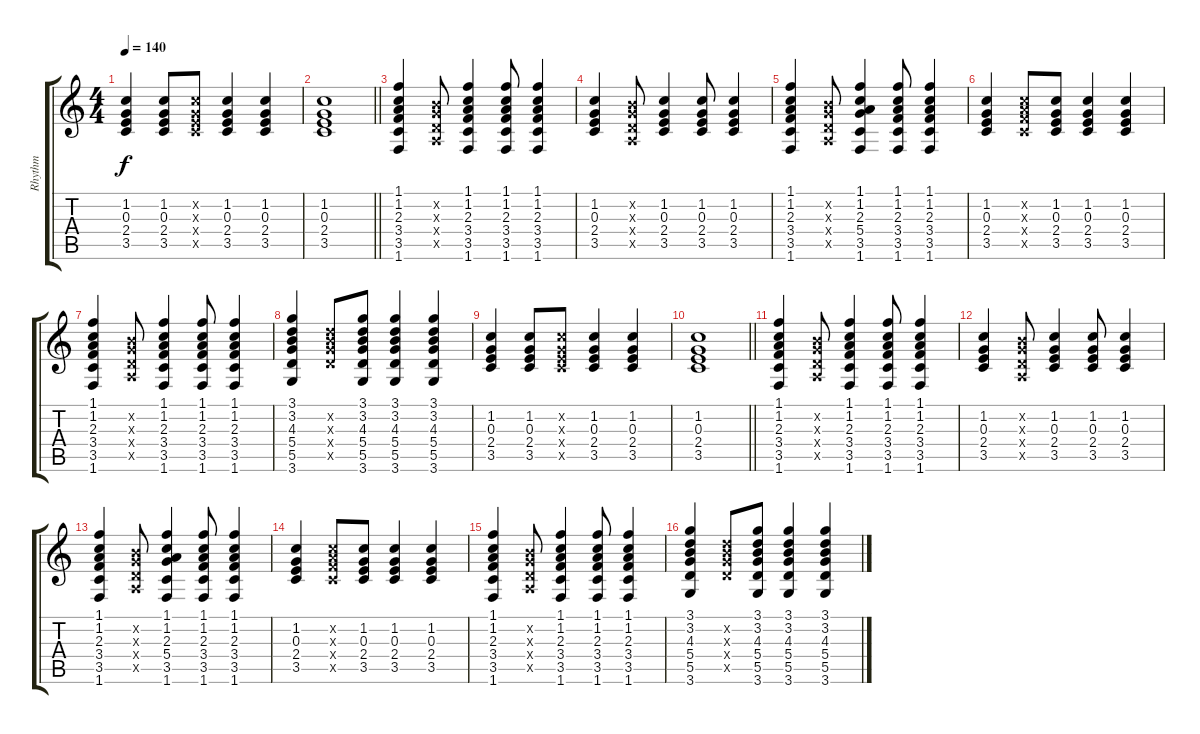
\track ("Rhythm" "Rhythm") {instrument electricguitarjazz}
\staff {score tabs}
\tuning (E4 B3 G3 D3 A2 E2) {hide}
\ts (4 4)
\tempo 140
\clef g2
\ks c
(1.2 0.3 2.4 3.5).4{dy f} (1.2 0.3 2.4 3.5).8 (1.2{x} 0.3{x} 2.4{x} 3.5{x}).8 (1.2 0.3 2.4 3.5).4 (1.2 0.3 2.4 3.5).4 |
\barLineRight lightlight
(1.2 0.3 2.4 3.5).1 |
(1.1 1.2 2.3 3.4 3.5 1.6).4{volume 7} (0.2{x} 0.3{x} 0.4{x} 0.5{x}).8 (1.1 1.2 2.3 3.4 3.5 1.6).4 (1.1 1.2 2.3 3.4 3.5 1.6).8 (1.1 1.2 2.3 3.4 3.5 1.6).4 |
(1.2 0.3 2.4 3.5).4 (0.2{x} 0.3{x} 0.4{x} 0.5{x}).8 (1.2 0.3 2.4 3.5).4 (1.2 0.3 2.4 3.5).8 (1.2 0.3 2.4 3.5).4 |
(1.1 1.2 2.3 3.4 3.5 1.6).4 (0.2{x} 0.3{x} 0.4{x} 0.5{x}).8 (1.1 1.2 2.3 5.4 3.5 1.6).4 (1.1 1.2 2.3 3.4 3.5 1.6).8 (1.1 1.2 2.3 3.4 3.5 1.6).4 |
(1.2 0.3 2.4 3.5).4 (1.2{x} 2.3{x} 3.4{x} 3.5{x}).8 (1.2 0.3 2.4 3.5).8 (1.2 0.3 2.4 3.5).4 (1.2 0.3 2.4 3.5).4 |
(1.1 1.2 2.3 3.4 3.5 1.6).4{volume 7} (0.2{x} 0.3{x} 0.4{x} 0.5{x}).8 (1.1 1.2 2.3 3.4 3.5 1.6).4 (1.1 1.2 2.3 3.4 3.5 1.6).8 (1.1 1.2 2.3 3.4 3.5 1.6).4 |
(3.1 3.2 4.3 5.4 5.5 3.6).4 (3.2{x} 4.3{x} 5.4{x} 5.5{x}).8 (3.1 3.2 4.3 5.4 5.5 3.6).8 (3.1 3.2 4.3 5.4 5.5 3.6).4 (3.1 3.2 4.3 5.4 5.5 3.6).4 |
(1.2 0.3 2.4 3.5).4 (1.2 0.3 2.4 3.5).8 (1.2{x} 0.3{x} 2.4{x} 3.5{x}).8 (1.2 0.3 2.4 3.5).4 (1.2 0.3 2.4 3.5).4 |
\barLineRight lightlight
(1.2 0.3 2.4 3.5).1 |
(1.1 1.2 2.3 3.4 3.5 1.6).4{volume 7} (0.2{x} 0.3{x} 0.4{x} 0.5{x}).8 (1.1 1.2 2.3 3.4 3.5 1.6).4 (1.1 1.2 2.3 3.4 3.5 1.6).8 (1.1 1.2 2.3 3.4 3.5 1.6).4 |
(1.2 0.3 2.4 3.5).4 (0.2{x} 0.3{x} 0.4{x} 0.5{x}).8 (1.2 0.3 2.4 3.5).4 (1.2 0.3 2.4 3.5).8 (1.2 0.3 2.4 3.5).4 |
(1.1 1.2 2.3 3.4 3.5 1.6).4 (0.2{x} 0.3{x} 0.4{x} 0.5{x}).8 (1.1 1.2 2.3 5.4 3.5 1.6).4 (1.1 1.2 2.3 3.4 3.5 1.6).8 (1.1 1.2 2.3 3.4 3.5 1.6).4 |
(1.2 0.3 2.4 3.5).4 (1.2{x} 2.3{x} 3.4{x} 3.5{x}).8 (1.2 0.3 2.4 3.5).8 (1.2 0.3 2.4 3.5).4 (1.2 0.3 2.4 3.5).4 |
(1.1 1.2 2.3 3.4 3.5 1.6).4{volume 7} (0.2{x} 0.3{x} 0.4{x} 0.5{x}).8 (1.1 1.2 2.3 3.4 3.5 1.6).4 (1.1 1.2 2.3 3.4 3.5 1.6).8 (1.1 1.2 2.3 3.4 3.5 1.6).4 |
(3.1 3.2 4.3 5.4 5.5 3.6).4 (3.2{x} 4.3{x} 5.4{x} 5.5{x}).8 (3.1 3.2 4.3 5.4 5.5 3.6).8 (3.1 3.2 4.3 5.4 5.5 3.6).4 (3.1 3.2 4.3 5.4 5.5 3.6).4
